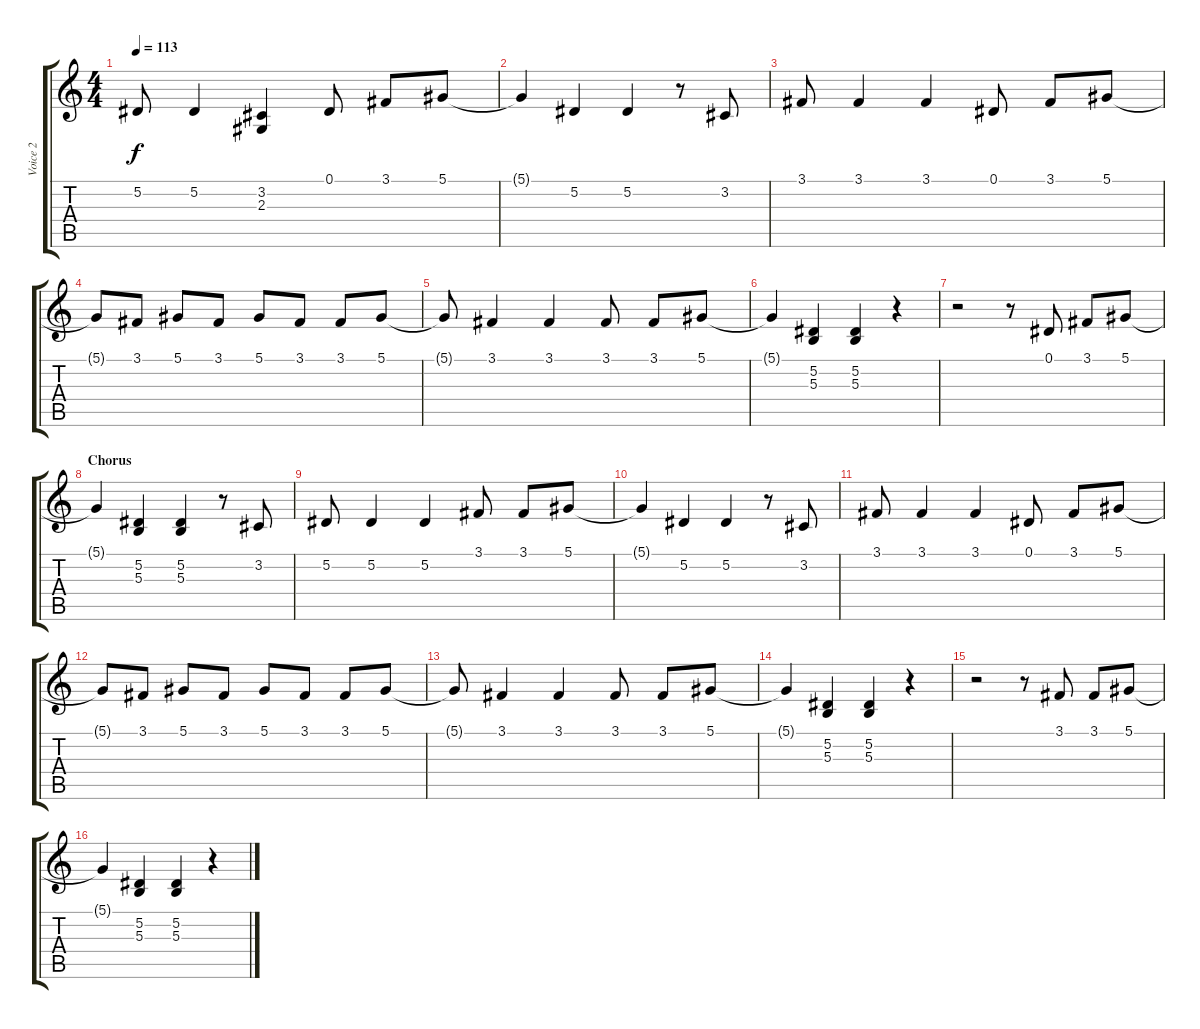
\track ("Voice 2" "Voice 2") {instrument clarinet}
\staff {score tabs}
\tuning (Eb4 Bb3 Gb3 Db3 Ab2 Eb2) {hide}
\ts (4 4)
\tempo 113
\clef g2
\ks c
5.2.8{dy f} 5.2.4 (3.2 2.3).4 0.1.8 3.1.8 5.1.8 |
5.1{t}.4 5.2.4 5.2.4 r.8 3.2.8 |
3.1.8 3.1.4 3.1.4 0.1.8 3.1.8 5.1.8 |
5.1{t}.8 3.1.8 5.1.8 3.1.8 5.1.8 3.1.8 3.1.8 5.1.8 |
5.1{t}.8 3.1.4 3.1.4 3.1.8 3.1.8 5.1.8 |
5.1{t}.4 (5.2 5.3).4 (5.2 5.3).4 r.4 |
r.2 r.8 0.1.8{volume 11} 3.1.8 5.1.8 |
\section ("" "Chorus")
5.1{t}.4 (5.2 5.3).4 (5.2 5.3).4 r.8 3.2.8 |
5.2.8 5.2.4 5.2.4 3.1.8 3.1.8 5.1.8 |
5.1{t}.4 5.2.4 5.2.4 r.8 3.2.8 |
3.1.8 3.1.4 3.1.4 0.1.8 3.1.8 5.1.8 |
5.1{t}.8 3.1.8 5.1.8 3.1.8 5.1.8 3.1.8 3.1.8 5.1.8 |
5.1{t}.8 3.1.4 3.1.4 3.1.8 3.1.8 5.1.8 |
5.1{t}.4 (5.2 5.3).4 (5.2 5.3).4 r.4 |
r.2 r.8 3.1.8 3.1.8 5.1.8 |
5.1{t}.4 (5.2 5.3).4 (5.2 5.3).4 r.4
